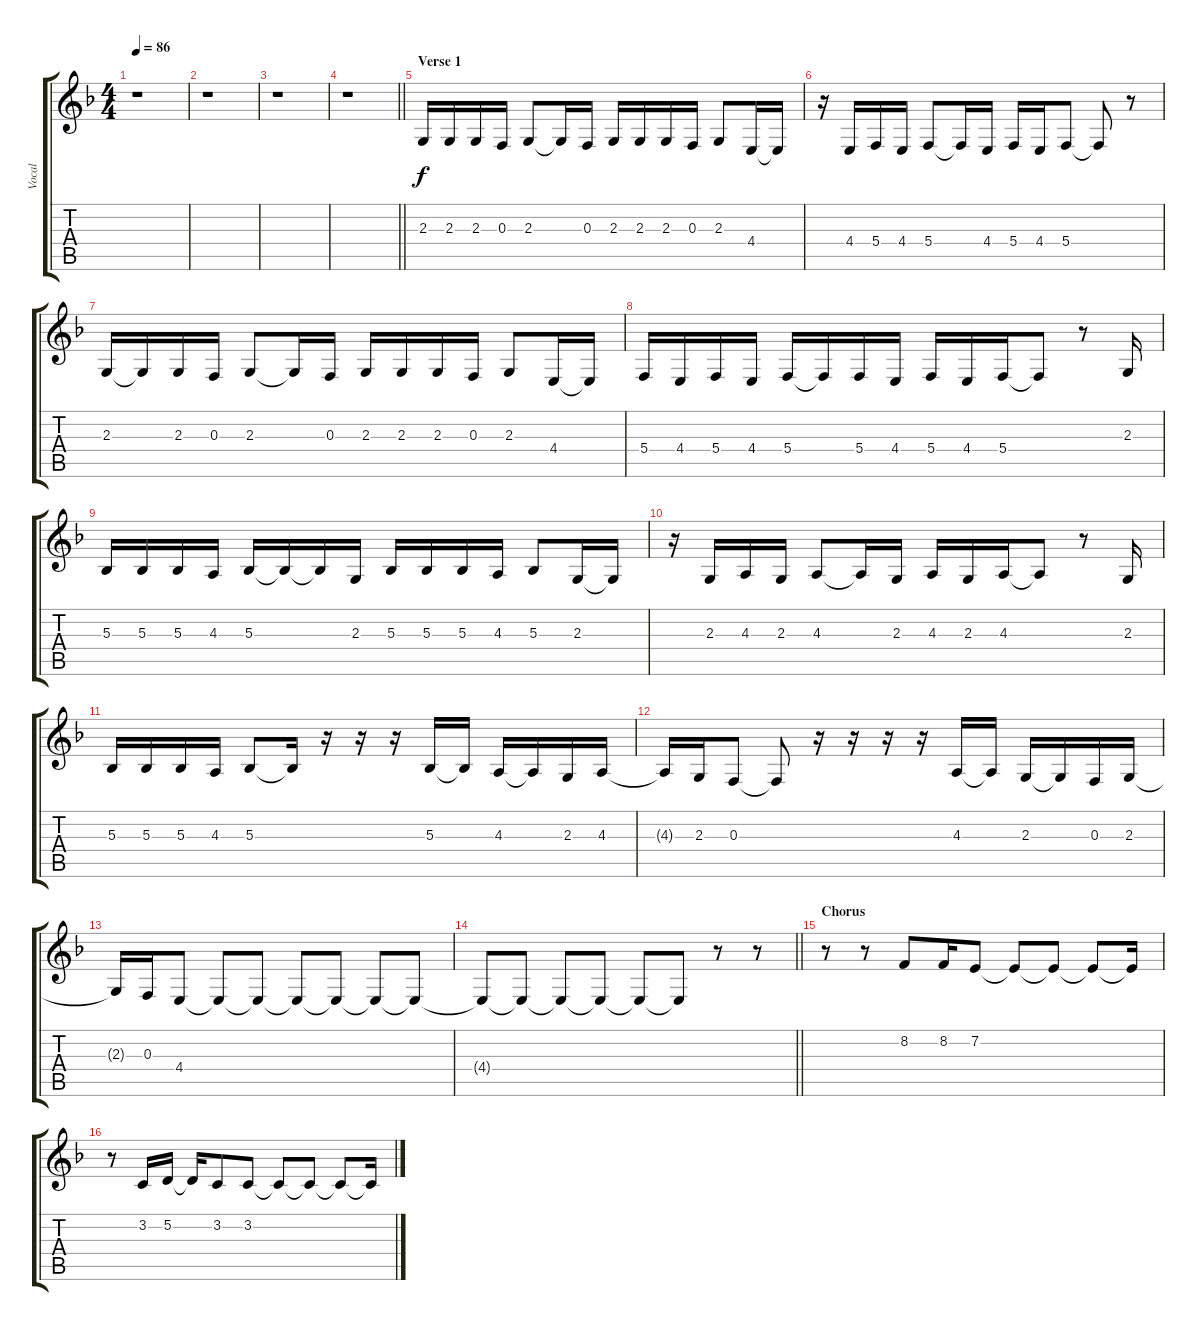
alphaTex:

\track ("Vocal" "Vocal") {instrument tenorsax}
\staff {score tabs}
\tuning (D4 A3 F3 C3 G2 D2) {hide}
\ts (4 4)
\tempo 86
\clef g2
\ks dminor
r.1{dy f instrument tenorsax} |
r.1 |
r.1 |
\barLineRight lightlight
r.1 |
\section ("" "Verse 1")
2.3.16 2.3.16 2.3.16 0.3.16 2.3.8 2.3{t}.16 0.3.16 2.3.16 2.3.16 2.3.16 0.3.16 2.3.8 4.4.16 4.4{t}.16 |
r.16 4.4.16 5.4.16 4.4.16 5.4.8 5.4{t}.16 4.4.16 5.4.16 4.4.16 5.4.8 5.4{t}.8 r.8 |
2.3.16 2.3{t}.16 2.3.16 0.3.16 2.3.8 2.3{t}.16 0.3.16 2.3.16 2.3.16 2.3.16 0.3.16 2.3.8 4.4.16 4.4{t}.16 |
5.4.16 4.4.16 5.4.16 4.4.16 5.4.16 5.4{t}.16 5.4.16 4.4.16 5.4.16 4.4.16 5.4.16 5.4{t}.8 r.8 2.3.16 |
5.3.16 5.3.16 5.3.16 4.3.16 5.3.16 5.3{t}.16 5.3{t}.16 2.3.16 5.3.16 5.3.16 5.3.16 4.3.16 5.3.8 2.3.16 2.3{t}.16 |
r.16 2.3.16 4.3.16 2.3.16 4.3.8 4.3{t}.16 2.3.16 4.3.16 2.3.16 4.3.16 4.3{t}.8 r.8 2.3.16 |
5.3.16 5.3.16 5.3.16 4.3.16 5.3.8 5.3{t}.16 r.16 r.16 r.16 5.3.16 5.3{t}.16 4.3.16 4.3{t}.16 2.3.16 4.3.16 |
4.3{t}.16 2.3.16 0.3.8 0.3{t}.8 r.16 r.16 r.16 r.16 4.3.16 4.3{t}.16 2.3.16 2.3{t}.16 0.3.16 2.3.16 |
2.3{t}.16 0.3.16 4.4.8 4.4{t}.8 4.4{t}.8 4.4{t}.8 4.4{t}.8 4.4{t}.8 4.4{t}.8 |
\barLineRight lightlight
4.4{t}.8 4.4{t}.8 4.4{t}.8 4.4{t}.8 4.4{t}.8 4.4{t}.8 r.8 r.8 |
\section ("" "Chorus")
r.8 r.8 8.2.8 8.2.16 7.2.8 7.2{t}.8 7.2{t}.8 7.2{t}.8 7.2{t}.16 |
r.8 3.2.16 5.2.16 5.2{t}.16 3.2.8 3.2.8 3.2{t}.8 3.2{t}.8 3.2{t}.8 3.2{t}.16
